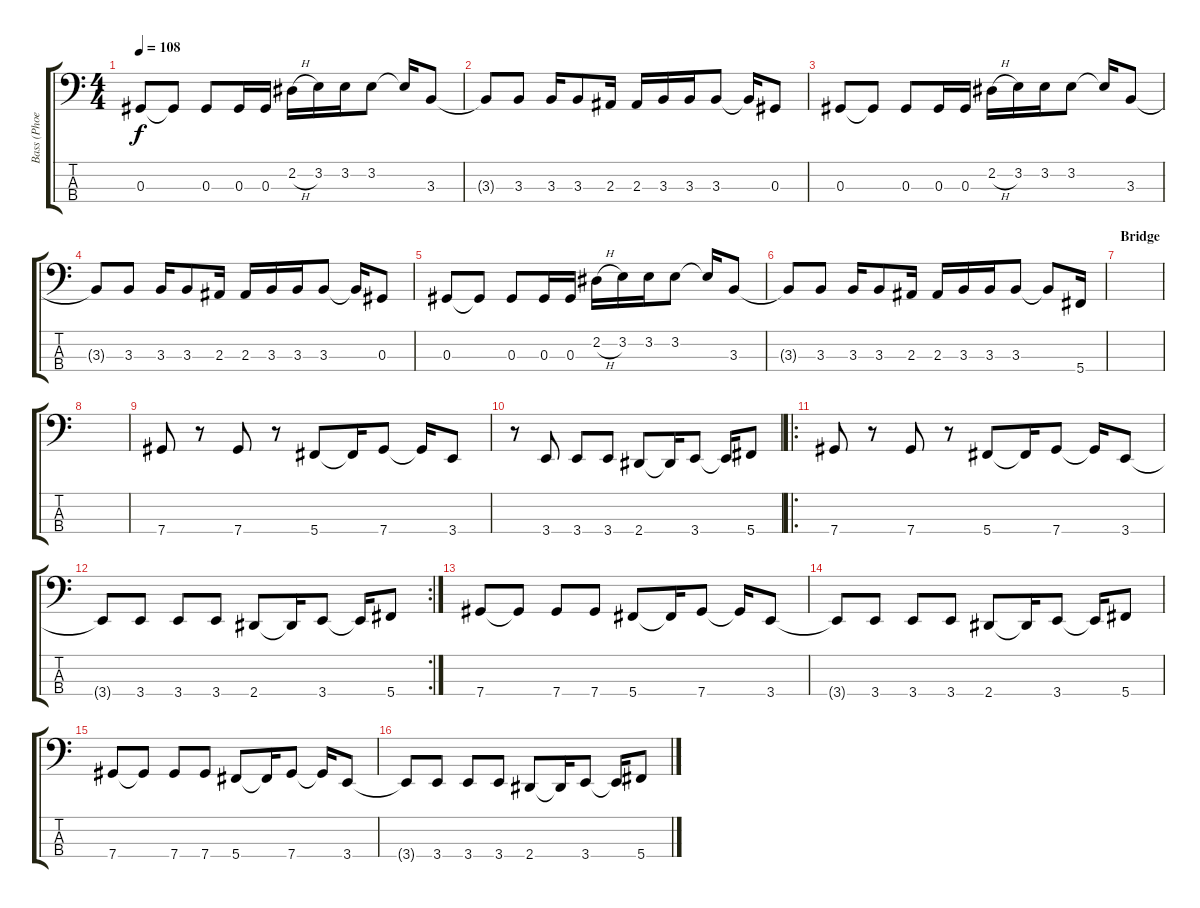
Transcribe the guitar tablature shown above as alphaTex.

\track ("Bass (Phoenix)" "Bass (Phoe") {instrument electricbassfinger}
\staff {score tabs}
\tuning (Gb2 Db2 Ab1 Db1) {hide}
\ts (4 4)
\tempo 108
\clef f4
\ks c
0.3.8{dy f} 0.3{t}.8 0.3.8 0.3.16 0.3.16 2.2{h}.16 3.2.16 3.2.16 3.2.8 3.2{t}.16 3.3.8 |
3.3{t}.8 3.3.8 3.3.16 3.3.8 2.3.16 2.3.16 3.3.16 3.3.16 3.3.8 3.3{t}.16 0.3.8 |
0.3.8 0.3{t}.8 0.3.8 0.3.16 0.3.16 2.2{h}.16 3.2.16 3.2.16 3.2.8 3.2{t}.16 3.3.8 |
3.3{t}.8 3.3.8 3.3.16 3.3.8 2.3.16 2.3.16 3.3.16 3.3.16 3.3.8 3.3{t}.16 0.3.8 |
0.3.8 0.3{t}.8 0.3.8 0.3.16 0.3.16 2.2{h}.16 3.2.16 3.2.16 3.2.8 3.2{t}.16 3.3.8 |
3.3{t}.8 3.3.8 3.3.16 3.3.8 2.3.16 2.3.16 3.3.16 3.3.16 3.3.8 3.3{t}.8 5.4.16 |
\section ("" "Bridge")
|
|
7.4.8 r.8 7.4.8 r.8 5.4.8 5.4{t}.16 7.4.8 7.4{t}.16 3.4.8 |
r.8 3.4.8 3.4.8 3.4.8 2.4.8 2.4{t}.16 3.4.8 3.4{t}.16 5.4.8 |
\ro
7.4.8 r.8 7.4.8 r.8 5.4.8 5.4{t}.16 7.4.8 7.4{t}.16 3.4.8 |
\rc 2
3.4{t}.8 3.4.8 3.4.8 3.4.8 2.4.8 2.4{t}.16 3.4.8 3.4{t}.16 5.4.8 |
7.4.8 7.4{t}.8 7.4.8 7.4.8 5.4.8 5.4{t}.16 7.4.8 7.4{t}.16 3.4.8 |
3.4{t}.8 3.4.8 3.4.8 3.4.8 2.4.8 2.4{t}.16 3.4.8 3.4{t}.16 5.4.8 |
7.4.8 7.4{t}.8 7.4.8 7.4.8 5.4.8 5.4{t}.16 7.4.8 7.4{t}.16 3.4.8 |
3.4{t}.8 3.4.8 3.4.8 3.4.8 2.4.8 2.4{t}.16 3.4.8 3.4{t}.16 5.4.8
